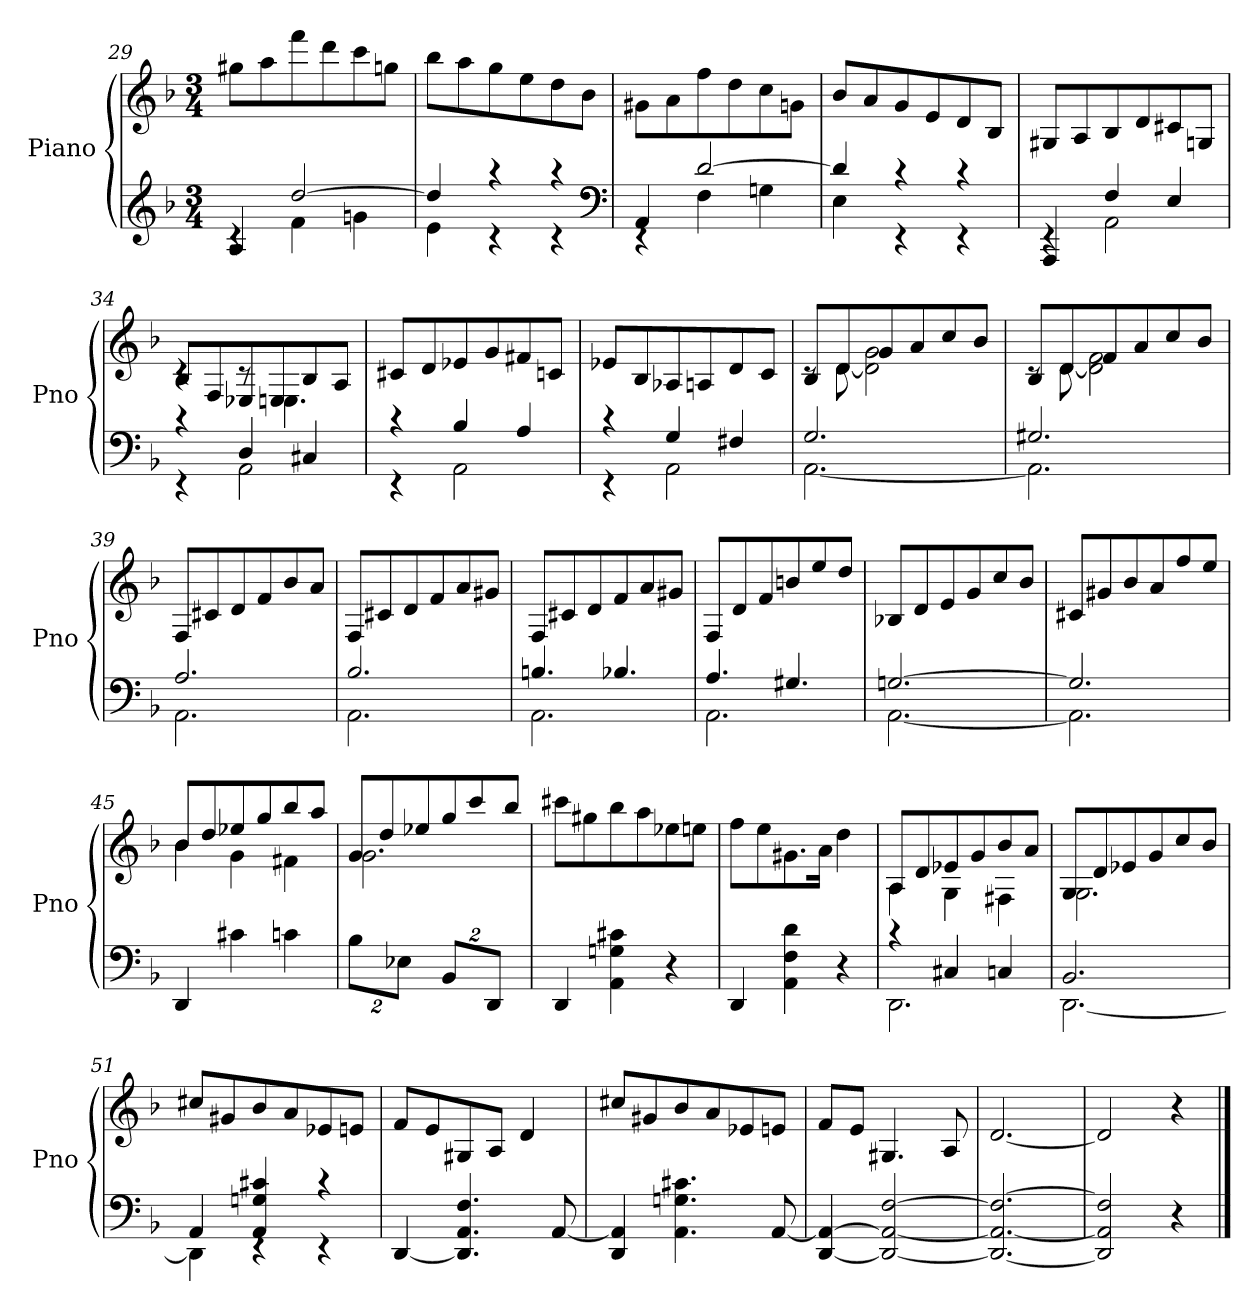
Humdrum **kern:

**kern	**kern
*part1	*part1
*staff2	*staff1
*I"Piano	*
*I'Pno	*
*clefG2	*clefG2
*k[b-]	*k[b-]
*d:	*d:
*M3/4	*M3/4
=29	=29
*^	*
4A	4rc	8gg#XL
.	.	8aa
[2dd	4f	8fff
.	.	8ddd
.	4gn	8ccc
.	.	8ggnJ
=30	=30	=30
4dd]	4e	8bb-L
.	.	8aa
4raa	4rc	8gg
.	.	8ee
4raa	4rc	8dd
.	.	8b-J
*clefF4	*	*
=31	=31	=31
4AA	4rEE	8g#XL
.	.	8a
[2d	4F	8ff
.	.	8dd
.	4Gn	8cc
.	.	8gnJ
=32	=32	=32
4d]	4E	8b-L
.	.	8a
4rc	4rEE	8g
.	.	8e
4rc	4rEE	8d
.	.	8B-J
=33	=33	=33
4AAA	4rEE	8G#XL
.	.	8A
4F	2AA	8B-
.	.	8d
4E	.	8c#X
.	.	8GnJ
=34	=34	=34
*	*	*^
4rc	4rEE	8B-L	4rc
.	.	8F	.
4D	2AA	8E-X	8rc
.	.	8En	4.E
4C#X	.	8B-	.
.	.	8AJ	.
*	*	*v	*v
=35	=35	=35
4rc	4rEE	8c#XL
.	.	8d
4B-	2AA	8e-X
.	.	8g
4A	.	8f#X
.	.	8cnJ
=36	=36	=36
4rc	4rEE	8e-XL
.	.	8B-
4G	2AA	8A-X
.	.	8An
4F#X	.	8d
.	.	8cJ
=37	=37	=37
*	*	*^
2.G	[2.AA	8B-L	8rc
.	.	8d	[8d
.	.	8g	2d] 2g
.	.	8a	.
.	.	8cc	.
.	.	8b-J	.
=38	=38	=38	=38
2.G#X	2.AA]	8B-L	8rc
.	.	8d	[8d
.	.	8f	2d] 2f
.	.	8a	.
.	.	8cc	.
.	.	8b-J	.
*	*	*v	*v
=39	=39	=39
2.A	2.AA	8FL
.	.	8c#X
.	.	8d
.	.	8f
.	.	8b-
.	.	8aJ
=40	=40	=40
2.B-	2.AA	8FL
.	.	8c#X
.	.	8d
.	.	8f
.	.	8a
.	.	8g#XJ
=41	=41	=41
4.Bn	2.AA	8FL
.	.	8c#X
.	.	8d
4.B-X	.	8f
.	.	8a
.	.	8g#XJ
=42	=42	=42
4.A	2.AA	8FL
.	.	8d
.	.	8f
4.G#X	.	8bn
.	.	8ee
.	.	8ddJ
=43	=43	=43
[2.Gn	[2.AA	8B-XL
.	.	8d
.	.	8e
.	.	8g
.	.	8cc
.	.	8b-J
=44	=44	=44
2.G]	2.AA]	8c#XL
.	.	8g#X
.	.	8b-
.	.	8a
.	.	8ff
.	.	8eeJ
*v	*v	*
=45	=45
*	*^
4DD	8b-L	4b-
.	8dd	.
4c#X	8ee-X	4g
.	8gg	.
4cn	8bb-	4f#X
.	8aaJ	.
=46	=46	=46
16%3B-\L	8gL	2.g
.	8dd	.
16%3E-X\J	.	.
.	8ee-X	.
16%3BB-/L	8gg	.
.	8ccc	.
16%3DD/J	.	.
.	8bb-J	.
*	*v	*v
=47	=47
4DD	8ccc#XL
.	8gg#X
4AA 4Gn 4c#X	8bb-
.	8aa
4r	8ee-X
.	8eenJ
=48	=48
4DD	8ffL
.	8ee
4AA 4F 4d	8.g#X
.	16aJk
4r	4dd
=49	=49
*^	*^
4rc	2.DD	8AL	4A
.	.	8d	.
4C#X	.	8e-X	4G
.	.	8g	.
4Cn	.	8b-	4F#X
.	.	8aJ	.
=50	=50	=50	=50
2.BB-	[2.DD	8GL	2.G
.	.	8d	.
.	.	8e-X	.
.	.	8g	.
.	.	8cc	.
.	.	8b-J	.
*	*	*v	*v
=51	=51	=51
4AA	4DD]	8cc#XL
.	.	8g#X
4AA 4Gn 4c#X	4rEE	8b-
.	.	8a
4rc	4rEE	8e-X
.	.	8enJ
*v	*v	*
=52	=52
[4DD	8fL
.	8e
4.DD] 4.AA 4.F	8G#X
.	8AJ
.	4d
[8AA	.
=53	=53
4DD 4AA]	8cc#XL
.	8g#X
4.AA 4.Gn 4.c#X	8b-
.	8a
.	8e-X
[8AA	8enJ
=54	=54
[4DD 4AA_	8fL
.	8eJ
2DD_ 2AA_ [2F	4.G#X
.	8A
=55	=55
2.DD_ 2.AA_ 2.F_	[2.d
=56	=56
2DD] 2AA] 2F]	2d]
4r	4r
==	==
*-	*-
